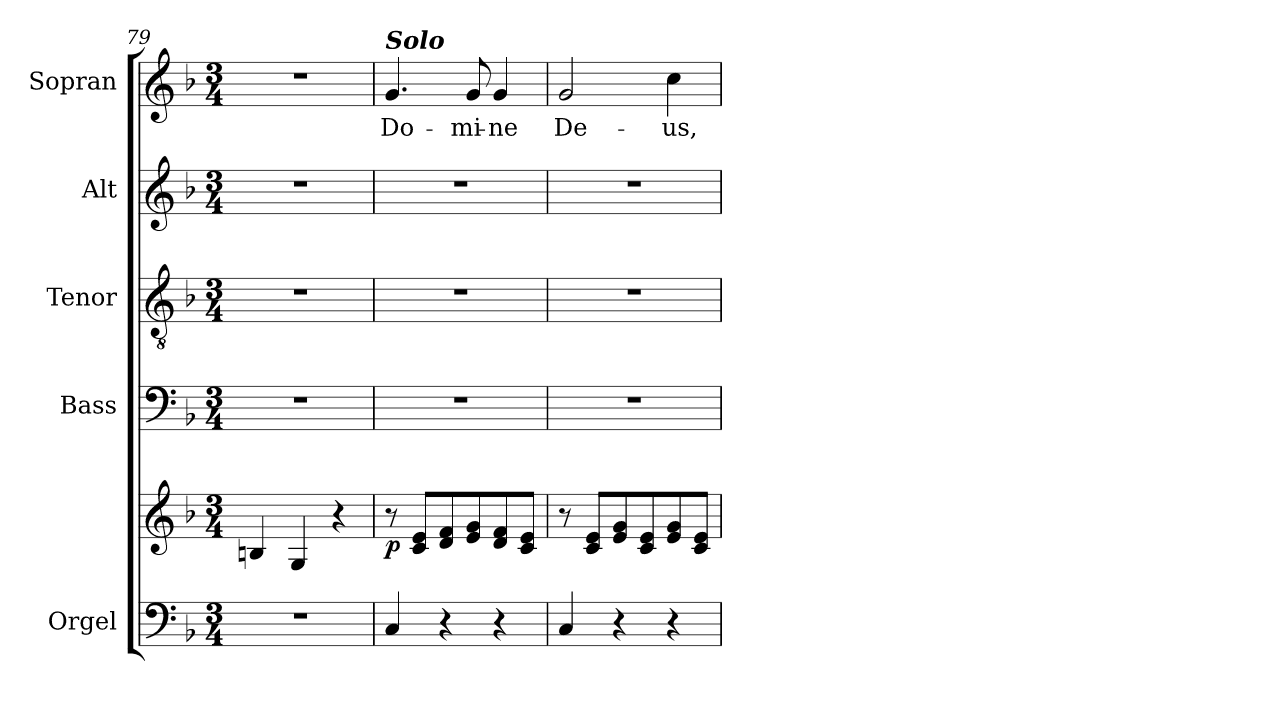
**kern	**kern	**dynam	**kern	**kern	**kern	**kern	**text
*part5	*part5	*part5	*part4	*part3	*part2	*part1	*part1
*staff6	*staff5	*staff5/6	*staff4	*staff3	*staff2	*staff1	*staff1
*I"Orgel	*	*	*I"Bass	*I"Tenor	*I"Alt	*I"Sopran	*
*I'Org.	*	*	*I'B.	*I'T.	*I'A.	*I'S.	*
*clefF4	*clefG2	*	*clefF4	*clefGv2	*clefG2	*clefG2	*
*k[b-]	*k[b-]	*	*k[b-]	*k[b-]	*k[b-]	*k[b-]	*
*F:	*F:	*	*F:	*F:	*F:	*F:	*
*M3/4	*M3/4	*	*M3/4	*M3/4	*M3/4	*M3/4	*
=79	=79	=79	=79	=79	=79	=79	=79
2.r	4Bn/	.	2.r	2.r	2.r	2.r	.
.	4G/	.	.	.	.	.	.
.	4r	.	.	.	.	.	.
=80	=80	=80	=80	=80	=80	=80	=80
!	!	!	!	!	!	!LO:TX:a:Bi:t=Solo	!
!	!	!LO:DY:b	!	!	!	!	!LO:LY:b
4C/	8r	p	2.r	2.r	2.r	4.g/	Do-
.	8c/ 8e/L	.	.	.	.	.	.
4r	8d/ 8f/	.	.	.	.	.	.
!	!	!	!	!	!	!	!LO:LY:b
.	8e/ 8g/	.	.	.	.	8g/	-mi-
!	!	!	!	!	!	!	!LO:LY:b
4r	8d/ 8f/	.	.	.	.	4g/	-ne
.	8c/ 8e/J	.	.	.	.	.	.
=81	=81	=81	=81	=81	=81	=81	=81
!	!	!	!	!	!	!	!LO:LY:b
4C/	8r	.	2.r	2.r	2.r	2g/	De-
.	8c/ 8e/L	.	.	.	.	.	.
4r	8e/ 8g/	.	.	.	.	.	.
.	8c/ 8e/	.	.	.	.	.	.
!	!	!	!	!	!	!	!LO:LY:b
4r	8e/ 8g/	.	.	.	.	4cc\	-us,
.	8c/ 8e/J	.	.	.	.	.	.
=	=	=	=	=	=	=	=
*-	*-	*-	*-	*-	*-	*-	*-
